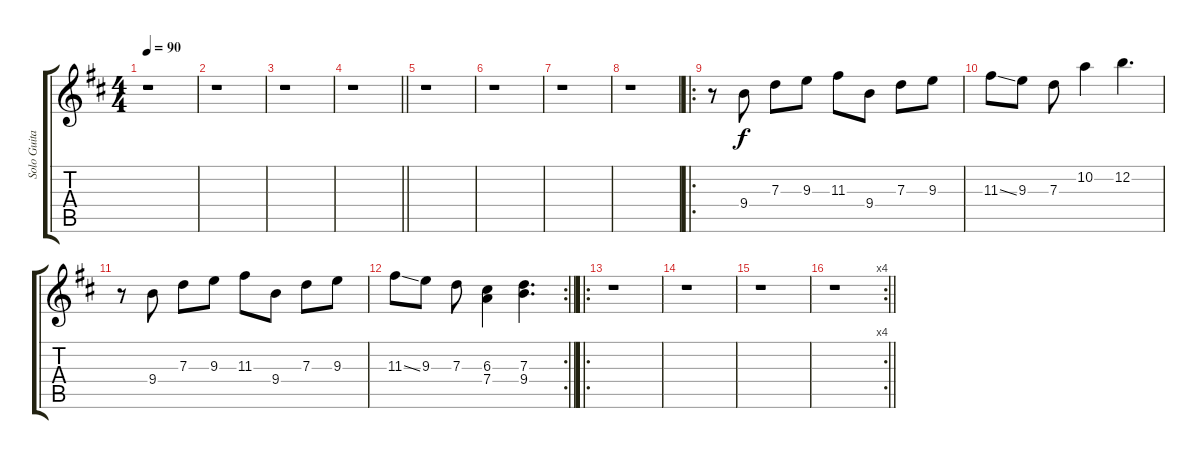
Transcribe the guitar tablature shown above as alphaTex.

\track ("Solo Guitar(John Frusciante)" "Solo Guita") {mute instrument electricguitarjazz}
\staff {score tabs}
\tuning (E4 B3 G3 D3 A2 E2) {hide}
\ts (4 4)
\tempo 90
\clef g2
\ks d
r.1{dy f} |
r.1 |
r.1 |
\barLineRight lightlight
r.1 |
r.1 |
r.1 |
r.1 |
r.1 |
\ro
r.8 9.4.8 7.3.8 9.3.8 11.3.8 9.4.8 7.3.8 9.3.8 |
11.3{ss}.8 9.3.8 7.3.8 10.2.4 12.2.4{d} |
r.8 9.4.8 7.3.8 9.3.8 11.3.8 9.4.8 7.3.8 9.3.8 |
\rc 2
\barLineRight lightlight
11.3{ss}.8 9.3.8 7.3.8 (6.3 7.4).4 (7.3 9.4).4{d} |
\ro
r.1 |
r.1 |
r.1 |
\rc 4
\barLineRight lightlight
r.1
